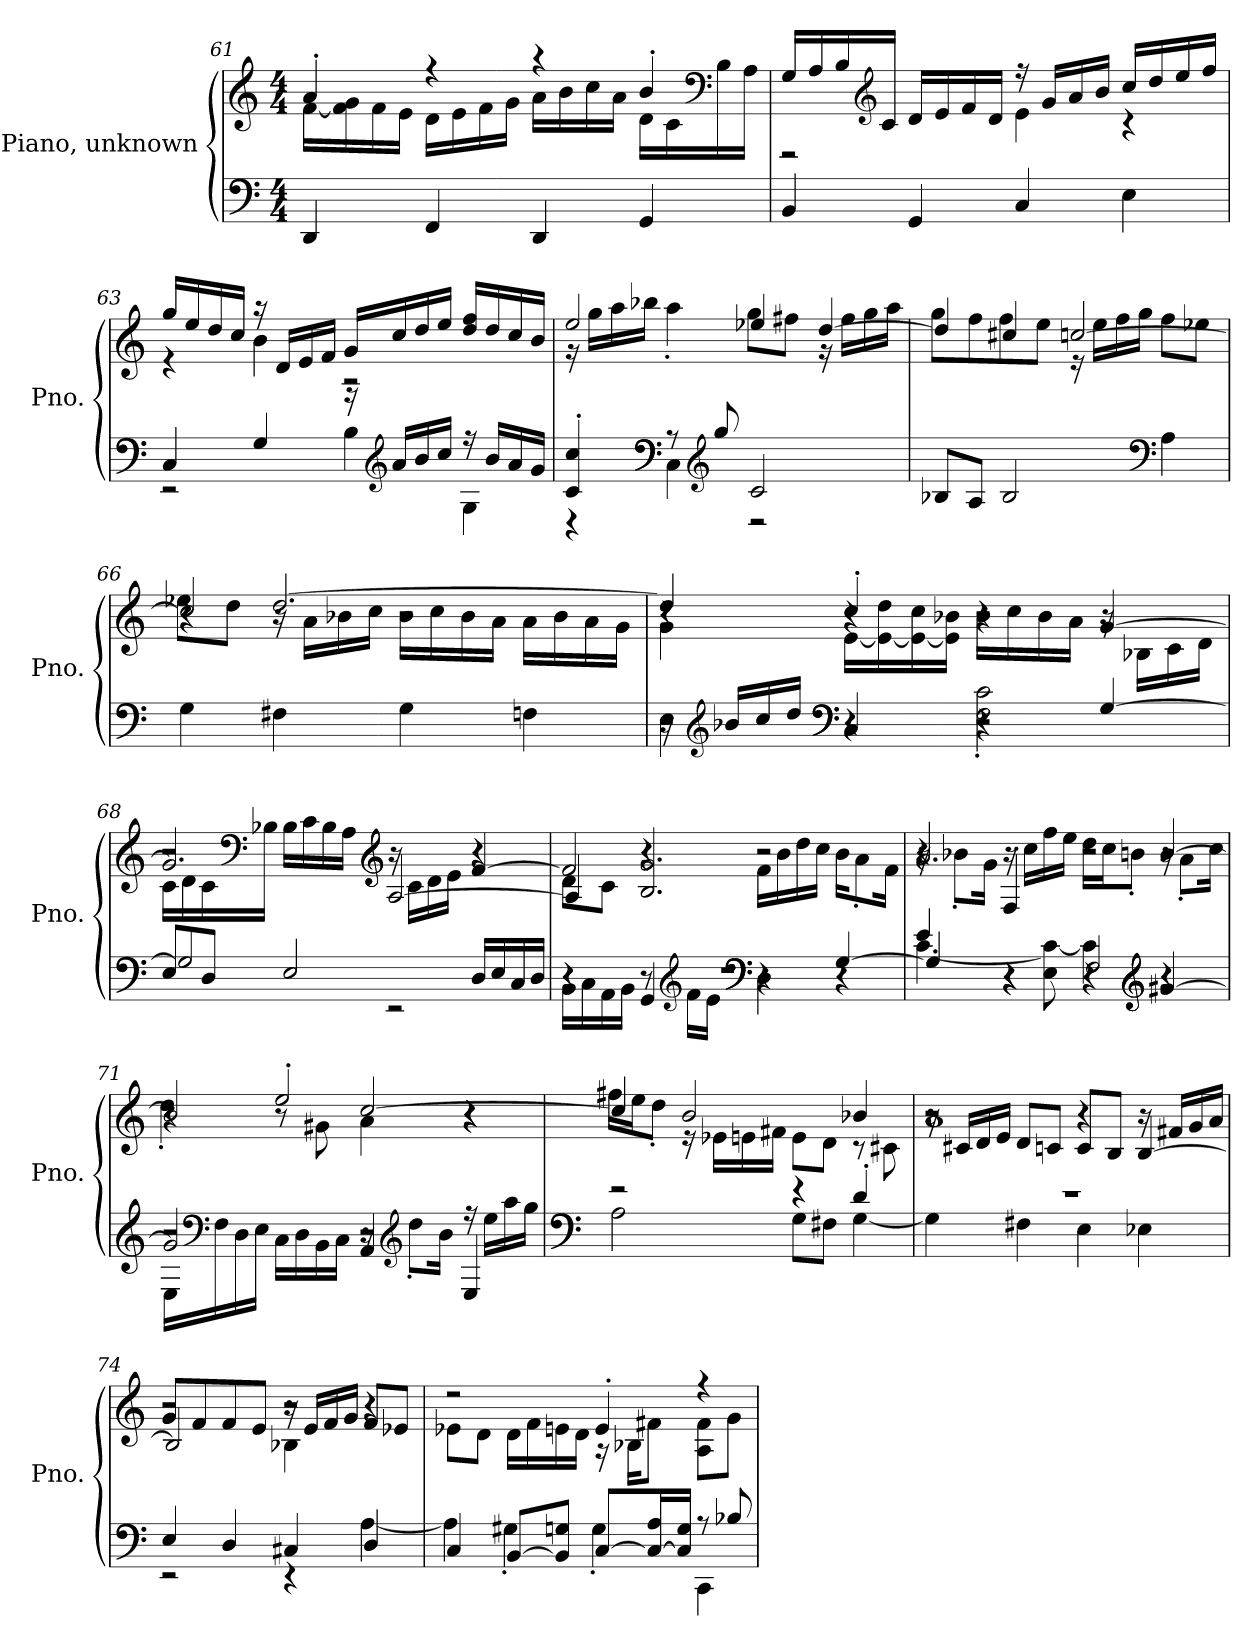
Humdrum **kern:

**kern	**kern
*part1	*part1
*staff2	*staff1
*I"Piano, unknown	*
*I'Pno.	*
*clefF4	*clefG2
*k[]	*k[]
*M4/4	*M4/4
=61	=61
*	*^
4DD/	4a'/	[16f\LL
.	.	16f\] 16g\
.	.	16f\
.	.	16e\JJ
4FF/	4r	16d\LL
.	.	16e\
.	.	16f\
.	.	16g\JJ
4DD/	4r	16a\LL
.	.	16b\
.	.	16cc\
.	.	16a\JJ
4GG/	4b'/	16d\LL
.	.	16c\
*	*clefF4	*
.	.	16B\
.	.	16A\JJ
!!LO:LB:g=z	!!
=62	=62	=62
4BB/	16G/LL	2r
.	16A/	.
.	16B/	.
*	*clefG2	*
.	16c/JJ	.
4GG/	16d/LL	.
.	16e/	.
.	16f/	.
.	16d/JJ	.
4C/	16r	4e\
.	16g/LL	.
.	16a/	.
.	16b/JJ	.
4E\	16cc/LL	4r
.	16dd/	.
.	16ee/	.
.	16ff/JJ	.
=63	=63	=63
*^	*	*
4C/	2r	16gg/LL	4r
.	.	16ee/	.
.	.	16dd/	.
.	.	16cc/JJ	.
4G/	.	16r	4b\
.	.	16d/LL	.
.	.	16e/	.
.	.	16f/JJ	.
16r	4B\	16g/LL	2r
*clefG2	*	*	*
16a/LL	.	16cc/	.
16b/	.	16dd/	.
16cc/JJ	.	16ee/JJ	.
16r	4G\	16dd/ 16ff/LL	.
16b/LL	.	16dd/	.
16a/	.	16cc/	.
16g/JJ	.	16b/JJ	.
!!LO:LB:g=z	!!
=64	=64	=64	=64
4c/' 4cc/'	4r	2ee/	16r
.	.	.	16gg\LL
.	.	.	16aa\
.	.	.	16bb-X\JJ
*clefF4	*	*	*
8r	4C\	.	4aa'\
*clefG2	*	*	*
8gg/	.	.	.
2c/	2r	4ee-X/	8gg\L
.	.	.	8ff#X\J
.	.	[4dd/	16r
.	.	.	16ff#\LL
.	.	.	16gg\
.	.	.	16aa\JJ
*v	*v	*	*
=65	=65	=65
8B-X/L	4dd/]	8gg\L
8A/J	.	8ff\
2B-/	4cc#X/	8ff\
.	.	8ee\J
.	[2ccn/	16r
.	.	16ee\LL
.	.	16ff\
.	.	16gg\JJ
*clefF4	*	*
4A\	.	8ff\L
.	.	8ee-X\J
!!LO:LB:g=z
=66	=66	=66
*	*	*^
4G\	2cc/]	8ee-X\L	4r
.	.	8dd\J	.
4F#X\	.	16r	[2.dd/
.	.	16a\LL	.
.	.	16b-X\	.
.	.	16cc\JJ	.
4G\	2r	16b-\LL	.
.	.	16cc\	.
.	.	16b-\	.
.	.	16a\JJ	.
4Fn\	.	16a\LL	.
.	.	16b-\	.
.	.	16a\	.
.	.	16g\JJ	.
=67	=67	=67	=67
*^	*	*	*
*	*^	*	*	*
16r	4E\	2r	4r	4g\	4dd/]
*clefG2	*	*	*	*	*
16b-X/LL	.	.	.	.	.
16cc/	.	.	.	.	.
16dd/JJ	.	.	.	.	.
*clefF4	*	*	*	*	*
4C/	4r	.	4cc'/	[16e\LL	4r
.	.	.	.	16e\_ 16dd\	.
.	.	.	.	16e\_ 16cc\	.
.	.	.	.	16e\] 16b-X\JJ	.
2r	2F\' 2c\'	4r	4r	16b-\LL	2r
.	.	.	.	16cc\	.
.	.	.	.	16b-\	.
.	.	.	.	16a\JJ	.
.	.	[4G/	[4g/	16r	.
.	.	.	.	16B-X\LL	.
.	.	.	.	16c\	.
.	.	.	.	16d\JJ	.
*	*v	*v	*	*	*
!!LO:LB:g=z	!!	!!
=68	=68	=68	=68	=68
8E/L	2G/]	2.g/]	16c\LL	2r
.	.	.	16d\	.
8D/J	.	.	16c\	.
*	*	*clefF4	*	*
.	.	.	16B-X\JJ	.
2E/	.	.	16B-\LL	.
.	.	.	16c\	.
.	.	.	16B-\	.
.	.	.	16A\JJ	.
*	*	*clefG2	*	*
.	2r	.	16r	[2A/
.	.	.	16c\LL	.
.	.	.	16d\	.
.	.	.	16e\JJ	.
16D/LL	.	[4f/	4r	.
16E/	.	.	.	.
16C/	.	.	.	.
16D/JJ	.	.	.	.
=69	=69	=69	=69	=69
*	*^	*	*	*
1r	16BB\LL	4r	2f/]	8d\L	4A/]
.	16C\	.	.	.	.
.	16AA\	.	.	8c\J	.
.	16BB\JJ	.	.	.	.
.	8r	4GG/	.	4r	2.B/ 2.g/
*clefG2	*	*	*	*	*
.	16f\LL	.	.	.	.
.	16e\JJ	.	.	.	.
*clefF4	*	*	*	*	*
.	4D\	4r	2r	16f\LL	.
.	.	.	.	16b\	.
.	.	.	.	16dd\	.
.	.	.	.	16cc\JJ	.
.	4r	[4G/	.	16b\KL	.
.	.	.	.	8a'\	.
.	.	.	.	16f\Jk	.
!!LO:PB:g=z	!!	!!
=70	=70	=70	=70	=70	=70
4e/	[4.c\	4G/]	2.a/	16r	4r
.	.	.	.	8b-X'\L	.
.	.	.	.	16g\Jk	.
4r	.	4r	.	16r	4F'/
.	.	.	.	16cc\LL	.
.	8E\ 8c\_	.	.	16ff\	.
.	.	.	.	16ee\JJ	.
4r	4c\]	2F/	.	16dd\LL	2r
.	.	.	.	16cc\J	.
.	.	.	.	8bn'\J	.
*clefG2	*	*	*	*	*
[4g#X/	4r	.	[4b/	16r	.
.	.	.	.	8a'\L	.
.	.	.	.	16cc\Jk	.
=71	=71	=71	=71	=71	=71
2g#/]	16E\LL	2r	2b/]	4dd'\	4r
*clefF4	*	*	*	*	*
.	16F\	.	.	.	.
.	16D\	.	.	.	.
.	16E\JJ	.	.	.	.
.	16C\LL	.	.	8r	2ee'/
.	16D\	.	.	.	.
.	16BB\	.	.	8g#X\	.
.	16C\JJ	.	.	.	.
2r	16r	4AA/	[2cc/	4a\	.
*clefG2	*	*	*	*	*
.	8dd'\L	.	.	.	.
.	16b\Jk	.	.	.	.
.	16r	4E/	.	4r	4r
.	16ee\LL	.	.	.	.
.	16aa\	.	.	.	.
.	16gg\JJ	.	.	.	.
*v	*v	*v	*	*	*
*	*v	*v	*v
!!LO:LB:g=z
=72	=72
*clefF4	*
*^	*^
2r	2A\	4cc/]	16ff#X\LL
.	.	.	16ee\J
.	.	.	8dd'\J
.	.	2b/	16r
.	.	.	16e-X\LL
.	.	.	16en\
.	.	.	16f#X\JJ
4r	8G\L	.	8e\L
.	8F#X\J	.	8d\J
4d'/	[4G\	4b-X/	8r
.	.	.	8c#X\
=73	=73	=73	=73
*	*	*	*^
1r	4G\]	16r	1a	2r
.	.	16c#X/LL	.	.
.	.	16d/	.	.
.	.	16e/JJ	.	.
.	4F#X\	8d/L	.	.
.	.	8cn/J	.	.
.	4E\	8c/L	.	4r
.	.	8B/J	.	.
.	4E-X\	16r	.	[4B/
.	.	16f#X/LL	.	.
.	.	16g/	.	.
.	.	16a/JJ	.	.
=74	=74	=74	=74	=74
4E/	2r	8g/L	2r	2B/]
.	.	8f/	.	.
4D/	.	8f/	.	.
.	.	8e/J	.	.
4C#X/	4r	16r	4B-X\	2r
.	.	16e/LL	.	.
.	.	16f/	.	.
.	.	16g/JJ	.	.
4D/	[4A\	8f/L	4r	.
.	.	8e-X/J	.	.
*	*	*	*v	*v
!!LO:LB:g=z
=75	=75	=75	=75
4C/	4A\]	2r	8e-X\L
.	.	.	8d\J
[8BB/L	4G#X'\	.	16d\LL
.	.	.	16f\
8BB/] 8Gn/J	.	.	16en\
.	.	.	16d\JJ
[8C/L	4G'\	4e'/	16r
.	.	.	16B-X\KL
16C/_ 16A/L	.	.	8f#X\J
16C/] 16G/JJ	.	.	.
8r	4CC\	4r	8A\ 8f#\L
8B-X/	.	.	8g\J
*v	*v	*	*
*	*v	*v
=	=
*-	*-
